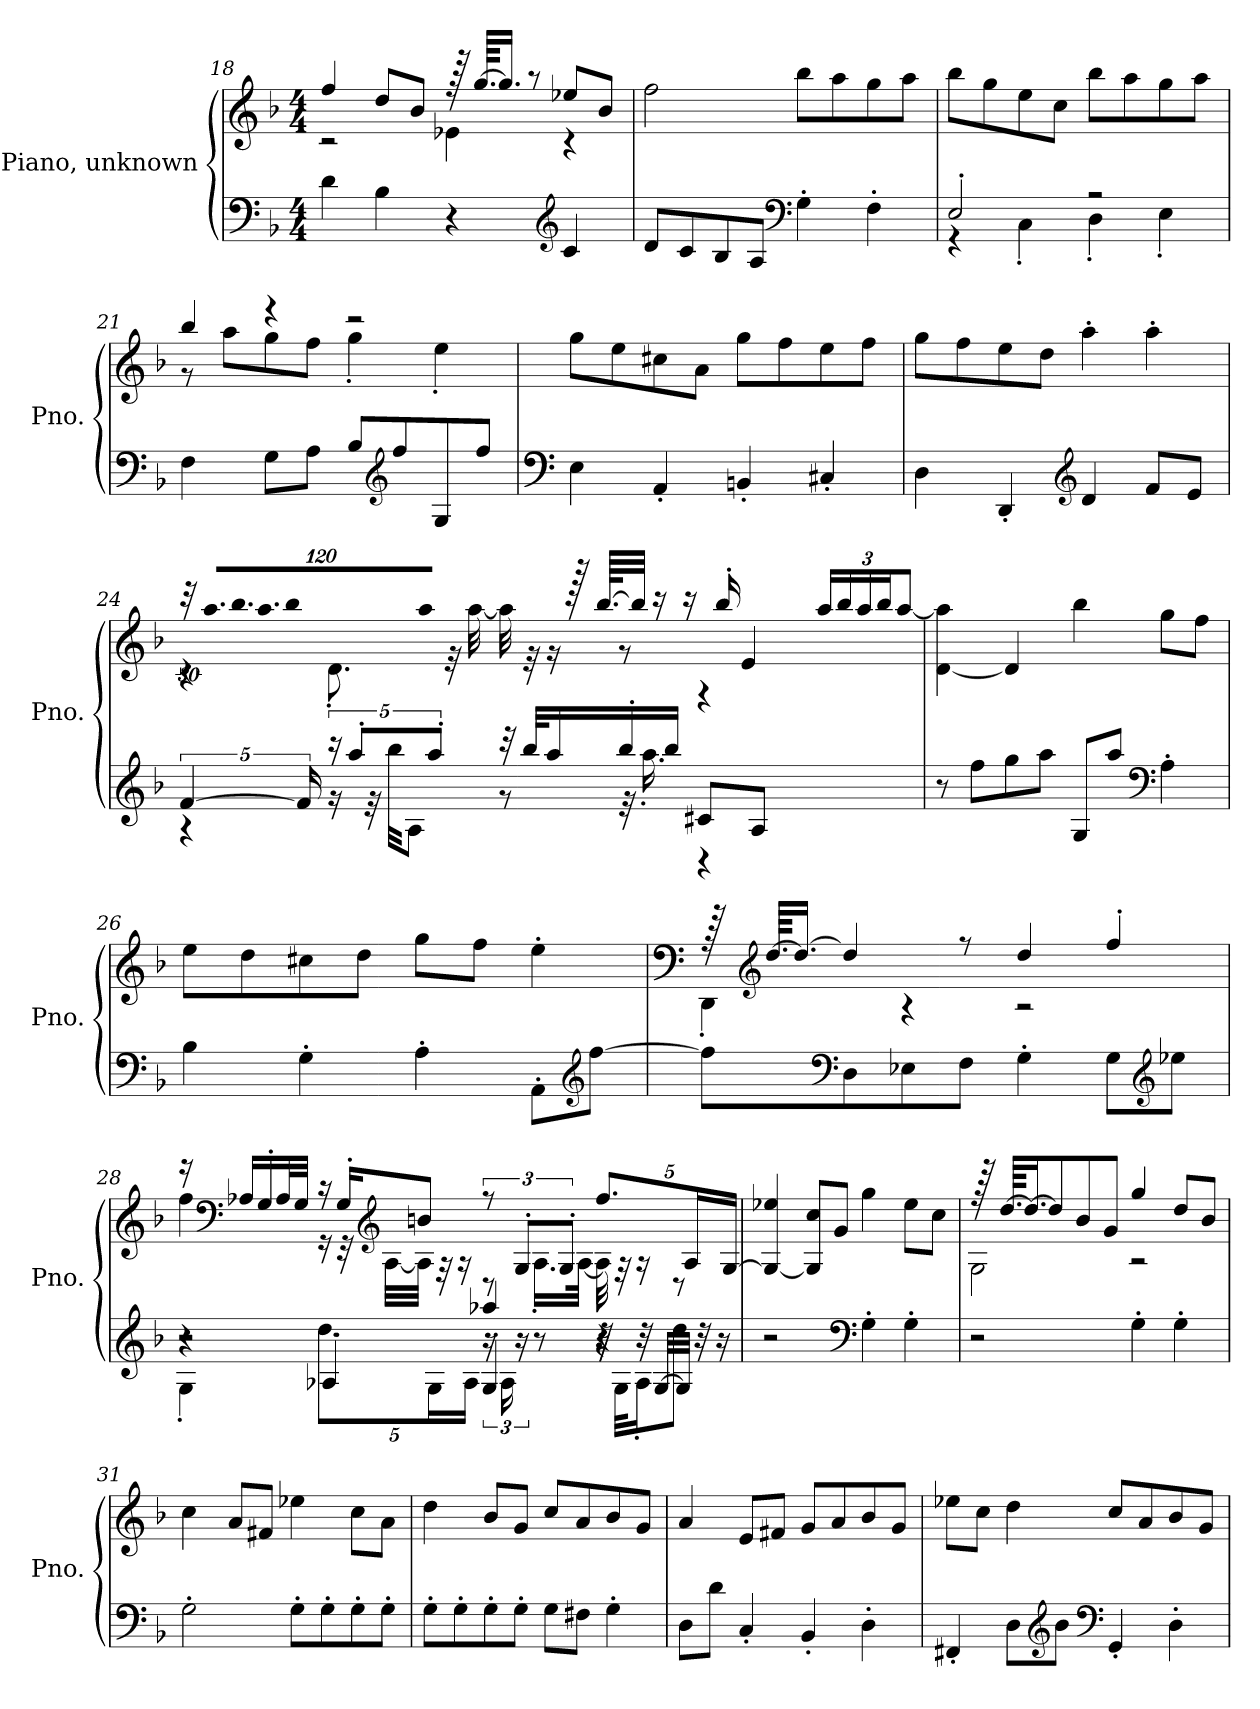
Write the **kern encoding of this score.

**kern	**kern
*part1	*part1
*staff2	*staff1
*I"Piano, unknown	*
*I'Pno.	*
*clefF4	*clefG2
*k[b-]	*k[b-]
*M4/4	*M4/4
=18	=18
*	*^
4d\	4ff/	2r
4B-\	8dd/L	.
.	8b-/J	.
4r	128r	4e-X\
.	[64.gg/KKLL	.
.	16.gg/JJ]	.
.	8r	.
*clefG2	*	*
4c/	8ee-X/L	4r
.	8b-/J	.
*	*v	*v
=19	=19
8d/L	2ff\
8c/	.
8B-/	.
8A/J	.
*clefF4	*
4G'\	8bb-\L
.	8aa\
4F'\	8gg\
.	8aa\J
!!LO:LB:g=z
=20	=20
*^	*
2E'/	4r	8bb-\L
.	.	8gg\
.	4C'\	8ee\
.	.	8cc\J
2r	4D'\	8bb-\L
.	.	8aa\
.	4E'\	8gg\
.	.	8aa\J
*v	*v	*
=21	=21
*	*^
4F\	4bb-/	8r
.	.	8aa\L
8G\L	4r	8gg\
8A\J	.	8ff\J
8B-/L	2r	4gg'\
*clefG2	*	*
8ff/	.	.
8G/	.	4ee'\
8ff/J	.	.
*	*v	*v
=22	=22
*clefF4	*
4E\	8gg\L
.	8ee\
4AA'/	8cc#X\
.	8a\J
4BBn'/	8gg\L
.	8ff\
4C#X'/	8ee\
.	8ff\J
=23	=23
4D\	8gg\L
.	8ff\
4DD'/	8ee\
.	8dd\J
*clefG2	*
4d/	4aa'\
8f/L	4aa'\
8e/J	.
!!LO:LB:g=z
=24	=24
*^	*
!	!	!LO:N:vis=64
*	*	*^
[5f/	4r	960%17r	4r
!	!	!LO:N:vis=32.	!
.	.	1920%103aa/LLL	.
!	!	!LO:N:vis=32.	!
.	.	1920%103bb-/	.
!	!	!LO:N:vis=32.	!
.	.	1920%103aa/	.
!	!	!LO:N:vis=32	!
.	.	640%23bb-/	.
20f/]	.	.	.
!	!	!LO:N:vis=32	!
.	.	640%23aa/JJJ	.
20r	16r	.	8.d'\
.	.	128r	.
.	.	[64.bb-/KLLL	.
.	.	32bb-/JJJ]	.
10aa'/L	.	.	.
.	32r	.	.
.	.	16r	.
.	32bb-\KKL	.	.
.	8A\J	.	.
.	.	16r	.
10aa'/J	.	.	.
.	.	.	32r
.	.	16bb-'/	.
.	.	.	[32aa\
32r	8r	.	32aa\]
.	.	4e/	.
32bb-/KLL	.	.	32r
16aa/	.	.	16r
16bb-'/	32r	.	8r
.	16.aa'\	.	.
16bb-/JJ	.	.	.
8c#X/L	4r	.	4r
*	*	*Xbrackettup	*
.	.	24aa/LL	.
.	.	24bb-/	.
.	.	24aa/	.
8A/J	.	.	.
.	.	24bb-/J	.
.	.	[12aa/J	.
1920ryy	1920ryy	.	1920ryy
*v	*v	*	*
*	*v	*v
!!LO:LB:g=z
=25	=25
8r	[4d\ 4aa\]
8ff\L	.
8gg\	4d/]
8aa\J	.
8G/L	4bb-\
8aa/J	.
*clefF4	*
4A'\	8gg\L
.	8ff\J
=26	=26
4B-\	8ee\L
.	8dd\
4G'\	8cc#X\
.	8dd\J
4A'\	8gg\L
.	8ff\J
8AA'\L	4ee'\
*clefG2	*
[8ff\J	.
=27	=27
*	*clefF4
*	*^
8ff\L]	128r	4DD'\
*	*clefG2	*
.	[64.dd/KKLL	.
.	16.dd/JJ_	.
*clefF4	*	*
8D\	4dd/]	.
8E-X\	.	4r
8F\J	8r	.
4G'\	4dd/	2r
8G\L	4ff'/	.
*clefG2	*	*
8ee-X\J	.	.
!!LO:LB:g=z	!!
=28	=28	=28
*^	*	*
*	*^	*	*
2r	4G'\	4r	16r	4ff\
*	*	*	*clefF4	*
.	.	.	16A-X/LL	.
.	.	.	16G'/	.
.	.	.	32A-/L	.
.	.	.	32G/JJJ	.
*	*Xbrackettup	*	*	*
.	10.dd\L	4A-X'/	16r	16r
.	.	.	16G'/KL	32r
*	*	*	*clefG2	*
.	.	.	.	[32A-\LLL
.	.	.	8bn/J	32A-\JJJ]
.	20G\L	.	.	.
.	.	.	.	32r
.	.	.	.	16r
.	20A-\JJ	.	.	.
*	*brackettup	*	*brackettup	*
4aa-X/	24r	4G'/	12r	8r
.	24A-\	.	.	.
.	24r	.	12G'/L	.
.	8r	.	.	16.A-'\LL
.	.	.	12G'/J	.
.	.	.	.	[32A-\JJk
*	*	*	*Xbrackettup	*
4r	32r	16r	10.ff/L	32A-\]
.	32G\KLL	.	.	32r
.	16A-'\J	32r	.	16r
.	.	[32G/LLL	.	.
.	8dd\J	32G/JJJ]	.	8r
.	.	.	20A-/L	.
.	.	32r	.	.
.	.	16r	.	.
.	.	.	[20G/JJ	.
*v	*v	*v	*	*
*	*v	*v
=29	=29
2r	4G/_ 4ee-X/
.	8G/] 8cc/L
.	8g/J
*clefF4	*
4G'\	4gg\
4G'\	8ee-\L
.	8cc\J
!!LO:LB:g=z
=30	=30
*	*^
2r	128r	2G\
.	[64.dd/KKLL	.
.	16.dd/J_	.
.	8dd/]	.
.	8b-/	.
.	8g/J	.
4G'\	4gg/	2r
4G'\	8dd/L	.
.	8b-/J	.
*	*v	*v
=31	=31
2G'\	4cc\
.	8a/L
.	8f#X/J
8G'\L	4ee-X\
8G'\	.
8G'\	8cc\L
8G'\J	8a\J
=32	=32
8G'\L	4dd\
8G'\	.
8G'\	8b-/L
8G'\J	8g/J
8G\L	8cc/L
8F#X\J	8a/
4G'\	8b-/
.	8g/J
=33	=33
8D\L	4a/
8d\J	.
4C'/	8e/L
.	8f#X/J
4BB-'/	8g/L
.	8a/
4D'\	8b-/
.	8g/J
!!LO:PB:g=z
=34	=34
4FF#X'/	8ee-X\L
.	8cc\J
8D\L	4dd\
*clefG2	*
8b-\J	.
*clefF4	*
4GG'/	8cc/L
.	8a/
4D'\	8b-/
.	8g/J
=	=
*-	*-
